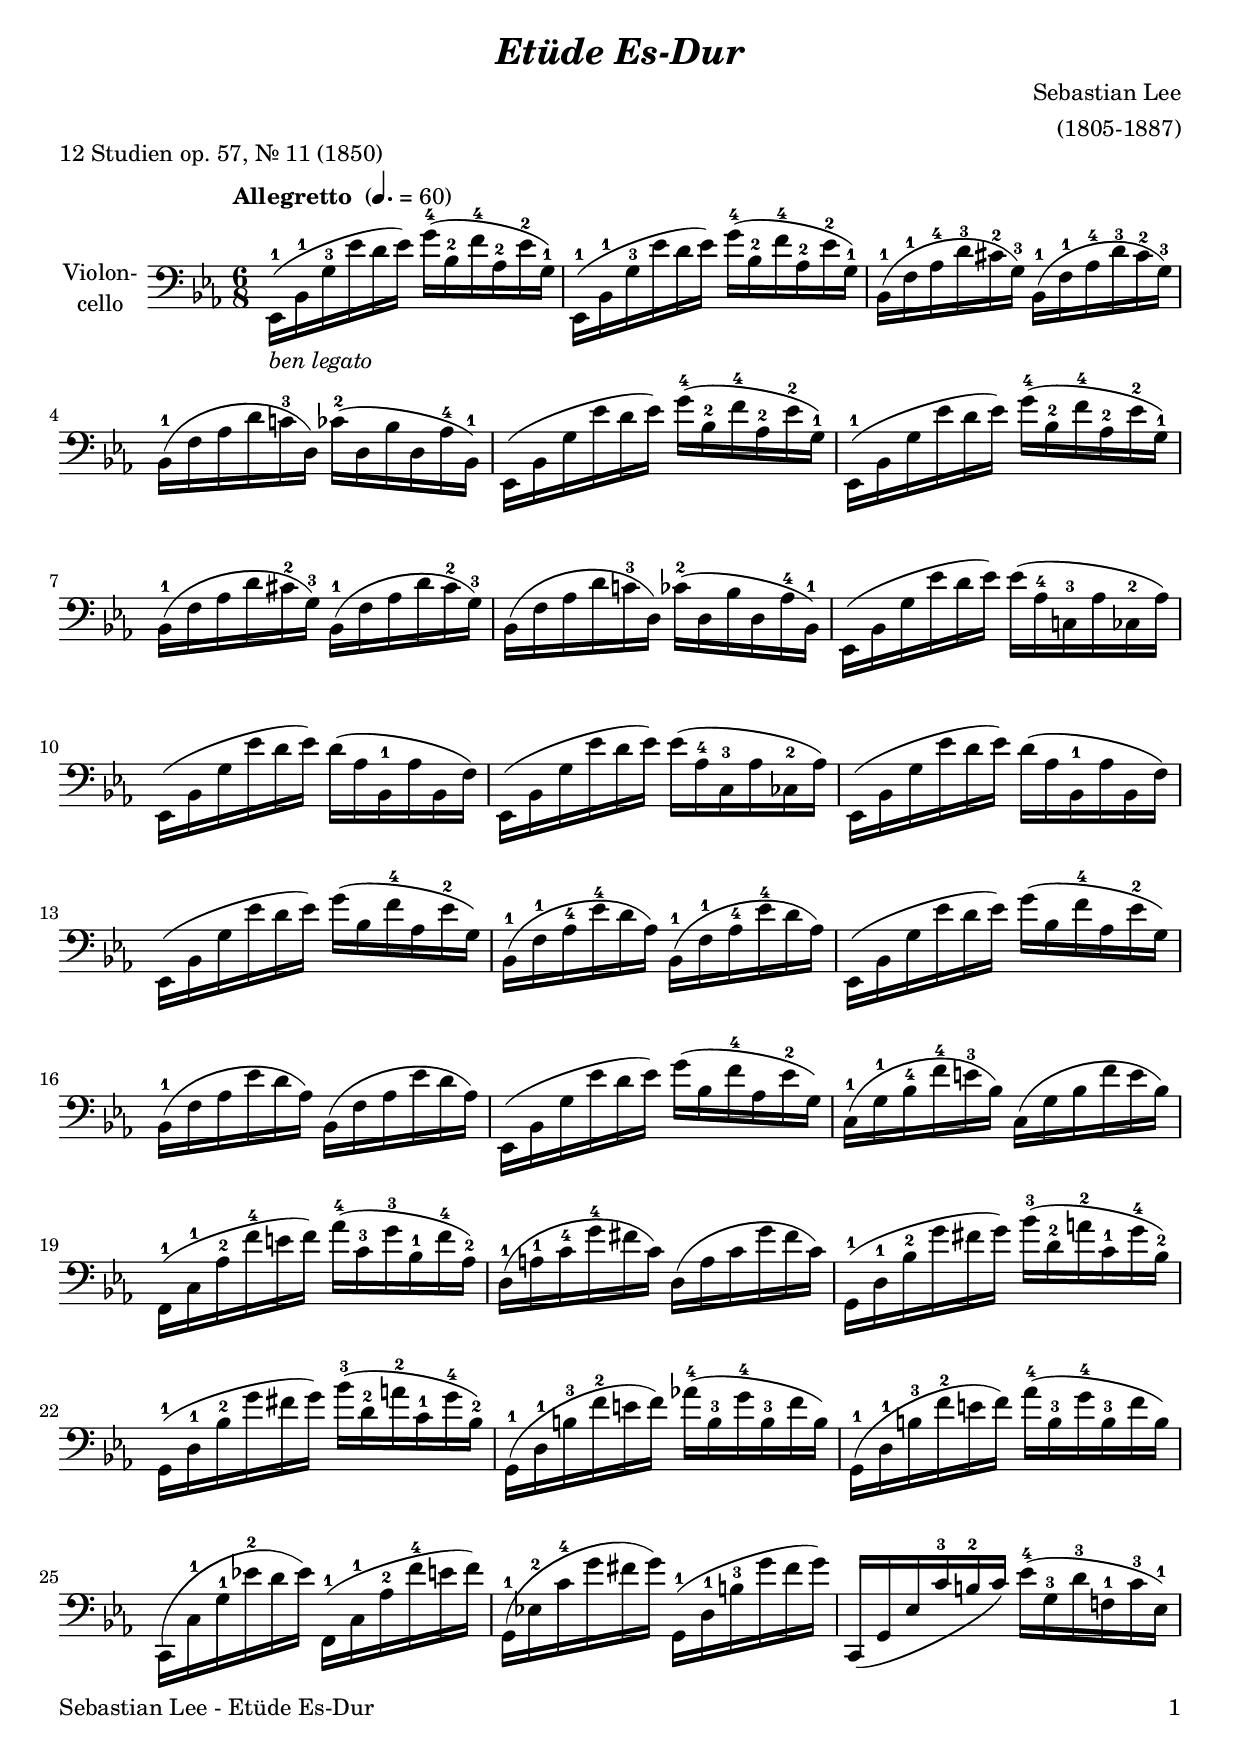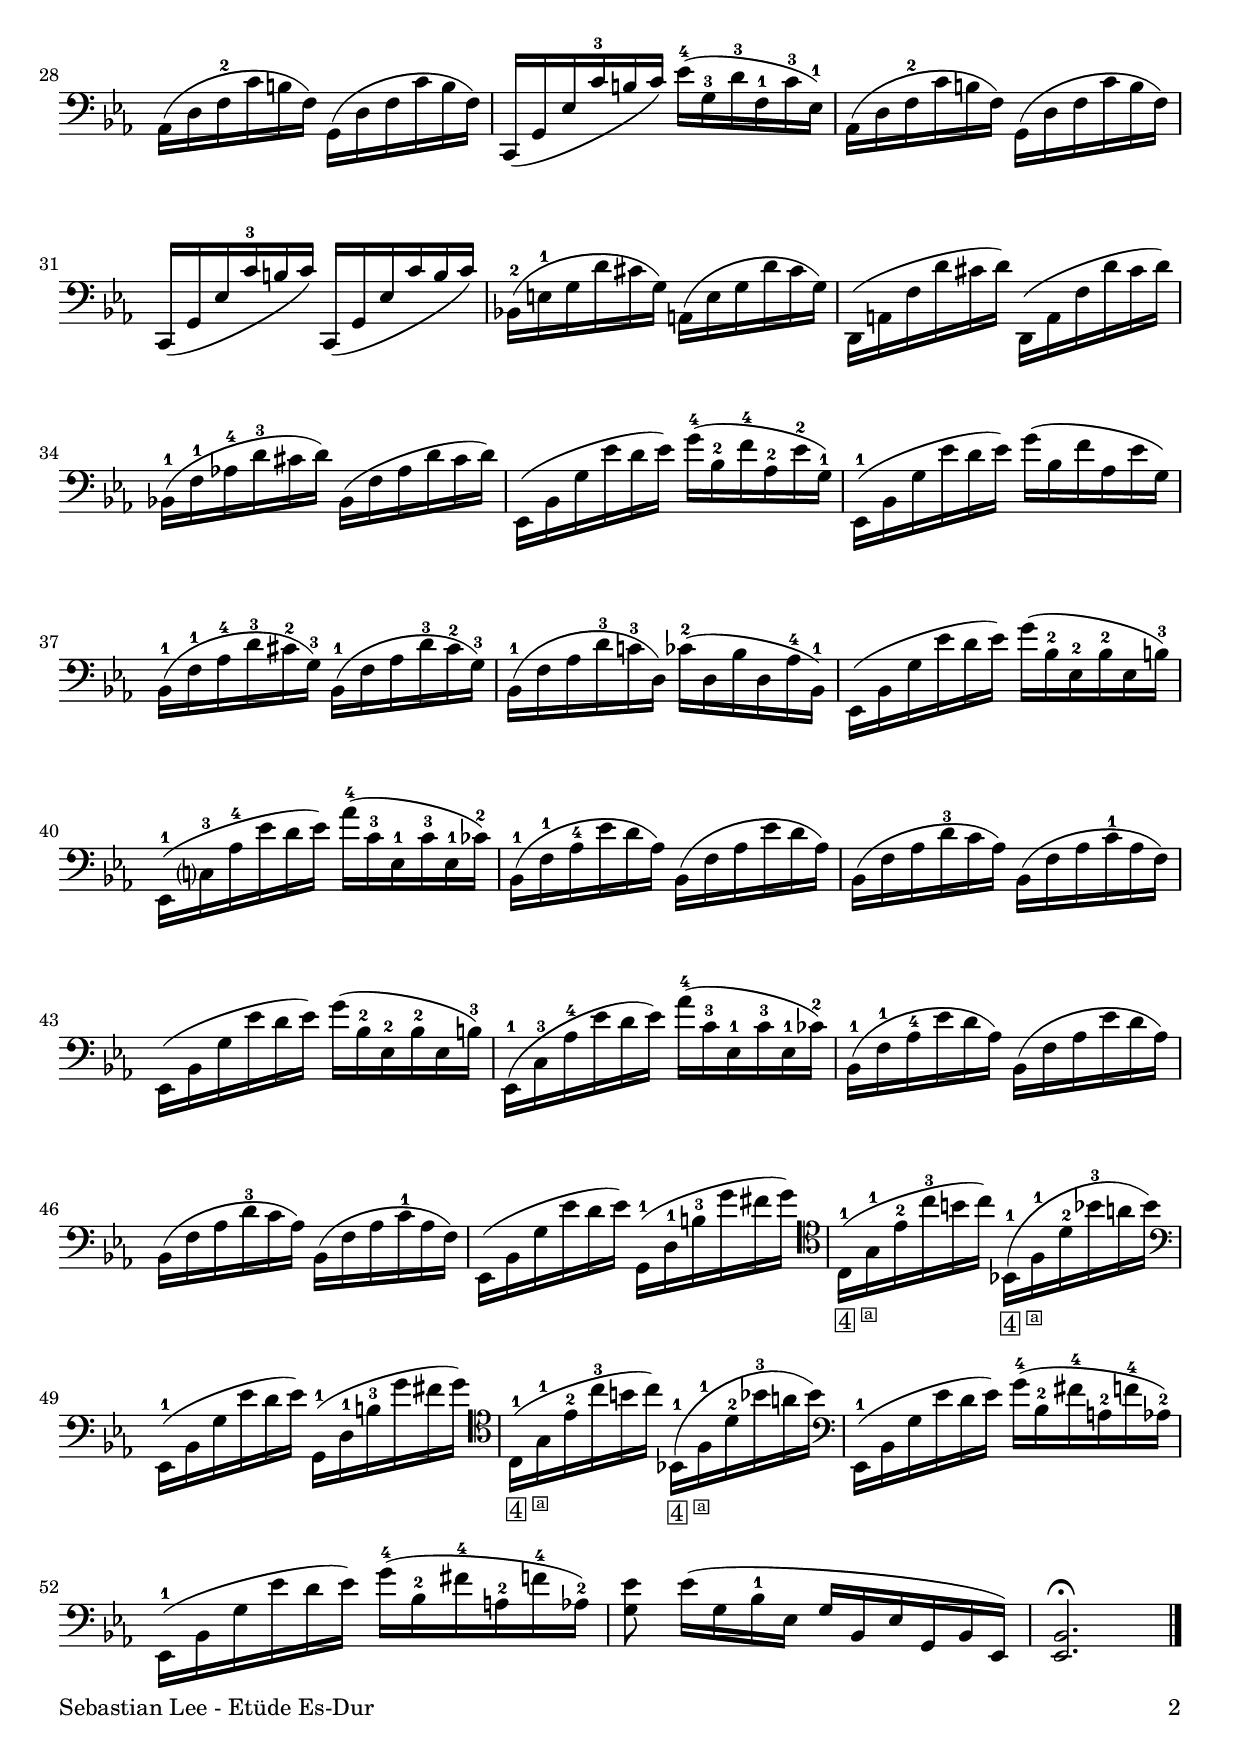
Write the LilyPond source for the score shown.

\version "2.18.2"
\include "deutsch.ly"
  
#(set-global-staff-size 20)

\header {
  title     = \markup \bold \italic "Etüde Es-Dur"
  composer  = "Sebastian Lee"
  arranger  = "(1805-1887)"
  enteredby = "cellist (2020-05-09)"
  piece     = "12 Studien op. 57, Nr. 11 (1850)"
}


voiceconsts = {
  \key es \major
  \time 6/8
  \clef "bass"
%  \numericTimeSignature
  \compressFullBarRests
  % Set default beaming for all staves
% \set Timing.beamExceptions = #'()
% \set Timing.baseMoment     = #(ly:make-moment 1 4)
% \set Timing.beatStructure  = #'(1 1 1)
  \tempo "Allegretto " 4.=60
}

micl = "clarinet"
mifl = "flute"
miob = "oboe"
mifh = "french horn"
misx = "tenor sax"
mist = "string ensemble 1"
miba = "cello"

bele = \markup \italic "ben legato"
dmlp = \markup \italic "détachez du milieu à la pointe"
i    = \markup \box { \abs-fontsize #12 1 \super \abs-fontsize #8 a }
ii   = \markup \box { \abs-fontsize #12 2 \super \abs-fontsize #8 a }
iv   = \markup \box { \abs-fontsize #12 4 \super \abs-fontsize #8 a }
  
va = \relative c, {
  \voiceconsts

  es16(-1_\bele b'-1 g'-3 es' d es) g(-4 b,-2 f'-4 as,-2 es'-2 g,)-1
  es,(-1 b'-1 g'-3 es' d es) g(-4 b,-2 f'-4 as,-2 es'-2 g,)-1
  b,(-1 f'-1 as-4 d-3 cis-2 g)-3 b,(-1 f'-1 as-4 d-3 cis-2 g)-3

  b,(-1 f' as d c!-3 d,) ces'(-2 d, b' d, as'-4 b,)-1
  es,( b' g' es' d es) g(-4 b,-2 f'-4 as,-2 es'-2 g,)-1
  es,(-1 b' g' es' d es) g(-4 b,-2 f'-4 as,-2 es'-2 g,)-1

  b,(-1 f' as d cis-2 g)-3 b,(-1 f' as d cis-2 g)-3
  b,( f' as d c!-3 d,) ces'(-2 d, b' d, as'-4 b,)-1
  es,( b' g' es' d es) es( as,-4 c,!-3 as' ces,-2 as')

  es,( b' g' es' d es) d( as b,-1 as' b, f')
  es,( b' g' es' d es) es( as,-4 c,-3 as' ces,-2 as')
  es,( b' g' es' d es) d( as b,-1 as' b, f')

  es,( b' g' es' d es) g( b, f'-4 as, es'-2 g,)
  b,(-1 f'-1 as-4 es'-4 d as) b,(-1 f'-1 as-4 es'-4 d as)
  es,( b' g' es' d es) g( b, f'-4 as, es'-2 g,)

  b,(-1 f' as es' d as) b,( f' as es' d as)
  es,( b' g' es' d es) g( b, f'-4 as, es'-2 g,)
  c,(-1 g'-1 b-4 f'-4 e-3 b) c,( g' b f' e b)

  f,(-1 c'-1 as'-2 f'-4 e f) as(-4 c,-3 g'-3 b,-1 f'-4 as,)-2
  d,(-1 a'-1 c-4 g'-4 fis c) d,( a' c g' fis c)
  g,(-1 d'-1 b'-2 g' fis g) b(-3 d,-2 a'-2 c,-1 g'-4 b,)-2

  g,(-1 d'-1 b'-2 g' fis g) b(-3 d,-2 a'-2 c,-1 g'-4 b,)-2
  g,(-1 d'-1 h'-3 f'-2 e f) as!(-4 h,-3 g'-4 h,-3 f' h,)
  g,(-1 d'-1 h'-3 f'-2 e f) as(-4 h,-3 g'-4 h,-3 f' h,)

  c,,( c'-1 g'-1 es'!-2 d es) f,,(-1 c'-1 as'-2 f'-4 e f)
  g,,(-1 es'!-2 c'-4 g' fis g) g,,(-1 d'-1 h'-3 g' fis g)
  c,,,( g' es' c'-3 h-2 c) es(-4 g,-3 d'-3 f,!-1 c'-3 es,)-1

  as,( d f-2 c' h f) g,( d' f c' h f)
  c,( g' es' c'-3 h c) es(-4 g,-3 d'-3 f,-1 c'-3 es,)-1
  as,( d f-2 c' h f) g,( d' f c' h f)

  c,( g' es' c'-3 h c) c,,( g' es' c' h c)
  b,!(-2 e-1 g d' cis g) a,( e' g d' cis g)
  d,( a' f' d' cis d) d,,( a' f' d' cis d)

  b,!(-1 f'-1 as!-4 d-3 cis d) b,( f' as d cis d)
  es,,( b' g' es' d es) g(-4 b,-2 f'-4 as,-2 es'-2 g,)-1
  es,(-1 b' g' es' d es) g( b, f' as, es' g,)

  b,(-1 f'-1 as-4 d-3 cis-2 g)-3 b,(-1 f' as d-3 cis-2 g)-3
  b,(-1 f' as d-3 c!-3 d,) ces'(-2 d, b' d, as'-4 b,)-1
  es,( b' g' es' d es) g( b,-2 es,-2 b'-2 es, h')-3

  es,,(-1 c'?-3 as'-4 es' d es) as(-4 c,-3 es,-1 c'-3 es,-1 ces')-2
  b,(-1 f'-1 as-4 es' d as) b,( f' as es' d as)
  b,( f' as d-3 c as) b,( f' as c-1 as f)

  es,( b' g' es' d es) g( b,-2 es,-2 b'-2 es, h')-3
  es,,(-1 c'-3 as'-4 es' d es) as(-4 c,-3 es,-1 c'-3 es,-1 ces')-2
  b,(-1 f'-1 as-4 es' d as) b,( f' as es' d as)

  b,( f' as d-3 c as) b,( f' as c-1 as f)
  es,( b' g' es' d es) g,,(-1 d'-1 h'-3 g' fis g) \clef "tenor"
  c,,(-1_\iv g'-1 es'-2 c'-3 h c) b,,!(-1_\iv f'-1 d'-2 b'-3 a b) \clef "bass"
  
  es,,,(-1 b' g' es' d es) g,,(-1 d'-1 h'-3 g' fis g) \clef "tenor"
  c,,(-1_\iv g'-1 es'-2 c'-3 h c) b,,!(-1_\iv f'-1 d'-2 b'-3 a b) \clef "bass"
  es,,,(-1 b' g' es' d es) g(-4 b,-2 fis'-4 a,-2 f'-4 as,)-2

  es,(-1 b' g' es' d es) g(-4 b,-2 fis'-4 a,-2 f'-4 as,)-2
  <g es'>8 \noBeam es'16( g, b-1 es, g b, es g, b es,)
  <es b'>2.\fermata \bar "|."
}


music = \new StaffGroup <<
      \new Staff {
	\set Staff.midiInstrument = \miba
	\set Staff.instrumentName = \markup \center-column { "Violon-" "cello" }
	\transpose es es { \va }
      }
>>

\book {
   \paper {
    print-page-number = ##t
    print-first-page-number = ##t
    ragged-last-bottom = ##f
    oddHeaderMarkup = \markup \null
    evenHeaderMarkup = \markup \null
    oddFooterMarkup = \markup {
      \fill-line {
        \on-the-fly #print-page-number-check-first
        "Sebastian Lee - Etüde Es-Dur" \fromproperty #'page:page-number-string
      }
    }
    evenFooterMarkup = \oddFooterMarkup
  } \score {
    \music
    \layout {}
  }

  \score {
    \unfoldRepeats \music

    \midi {
      \context {
        \Score
      }
    }
  }
}